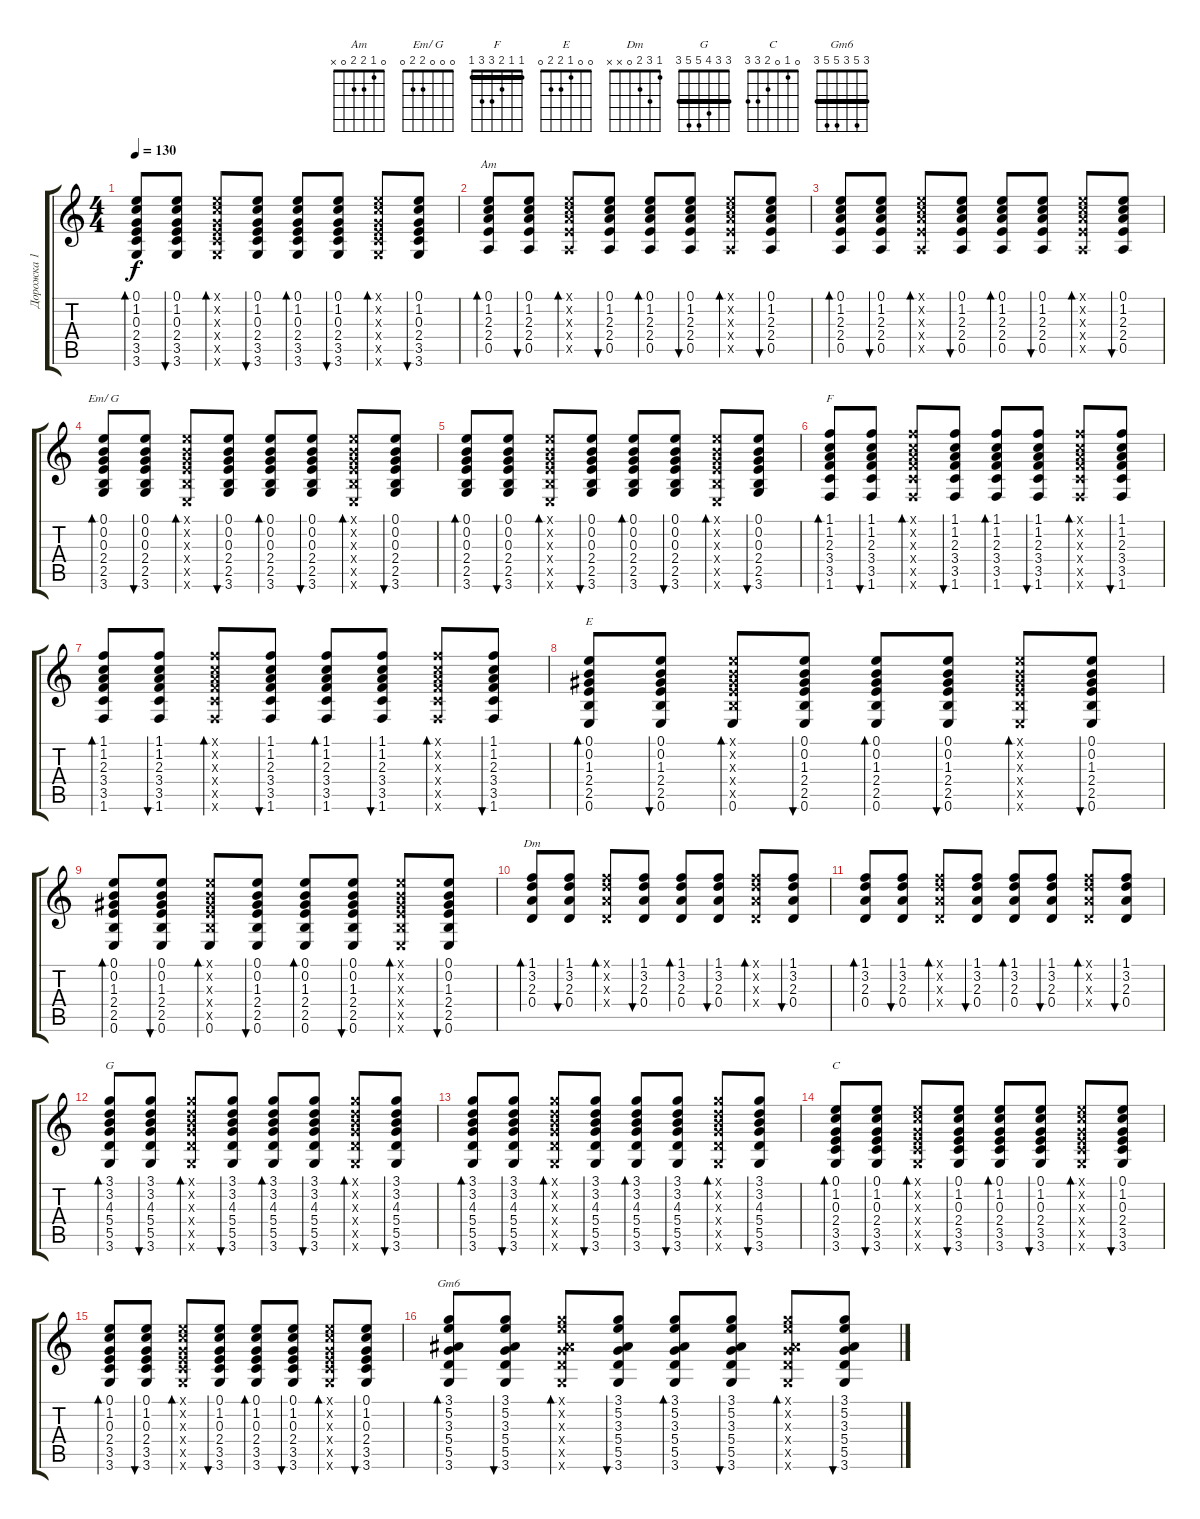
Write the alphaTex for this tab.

\track ("Дорожка 1" "Дорожка 1") {instrument acousticguitarnylon}
\staff {score tabs}
\tuning (E4 B3 G3 D3 A2 E2) {hide}
\chord ("Am" 0 1 2 2 0 x)
\chord ("Em/ G" 0 0 0 2 2 0)
\chord ("F" 1 1 2 3 3 1) {barre 1}
\chord ("E" 0 0 1 2 2 0)
\chord ("Dm" 1 3 2 0 x x)
\chord ("G" 3 3 4 5 5 3) {barre 3}
\chord ("C" 0 1 0 2 3 3)
\chord ("Gm6" 3 5 3 5 5 3) {barre 3}
\ts (4 4)
\tempo 130
\clef g2
\ks c
(0.1 1.2 0.3 2.4 3.5 3.6).8{bd 30 dy f} (0.1 1.2 0.3 2.4 3.5 3.6).8{bu 30} (0.1{x} 1.2{x} 0.3{x} 2.4{x} 3.5{x} 3.6{x}).8{bd 30} (0.1 1.2 0.3 2.4 3.5 3.6).8{bu 30} (0.1 1.2 0.3 2.4 3.5 3.6).8{bd 30} (0.1 1.2 0.3 2.4 3.5 3.6).8{bu 30} (0.1{x} 1.2{x} 0.3{x} 2.4{x} 3.5{x} 3.6{x}).8{bd 30} (0.1 1.2 0.3 2.4 3.5 3.6).8{bu 30} |
(0.1 1.2 2.3 2.4 0.5).8{bd 30 ch "Am"} (0.1 1.2 2.3 2.4 0.5).8{bu 30} (0.1{x} 1.2{x} 2.3{x} 2.4{x} 0.5{x}).8{bd 30} (0.1 1.2 2.3 2.4 0.5).8{bu 30} (0.1 1.2 2.3 2.4 0.5).8{bd 30} (0.1 1.2 2.3 2.4 0.5).8{bu 30} (0.1{x} 1.2{x} 2.3{x} 2.4{x} 0.5{x}).8{bd 30} (0.1 1.2 2.3 2.4 0.5).8{bu 30} |
(0.1 1.2 2.3 2.4 0.5).8{bd 30} (0.1 1.2 2.3 2.4 0.5).8{bu 30} (0.1{x} 1.2{x} 2.3{x} 2.4{x} 0.5{x}).8{bd 30} (0.1 1.2 2.3 2.4 0.5).8{bu 30} (0.1 1.2 2.3 2.4 0.5).8{bd 30} (0.1 1.2 2.3 2.4 0.5).8{bu 30} (0.1{x} 1.2{x} 2.3{x} 2.4{x} 0.5{x}).8{bd 30} (0.1 1.2 2.3 2.4 0.5).8{bu 30} |
(0.1 0.2 0.3 2.4 2.5 3.6).8{bd 30 ch "Em/ G"} (0.1 0.2 0.3 2.4 2.5 3.6).8{bu 30} (0.1{x} 0.2{x} 0.3{x} 2.4{x} 2.5{x} 0.6{x}).8{bd 30} (0.1 0.2 0.3 2.4 2.5 3.6).8{bu 30} (0.1 0.2 0.3 2.4 2.5 3.6).8{bd 30} (0.1 0.2 0.3 2.4 2.5 3.6).8{bu 30} (0.1{x} 0.2{x} 0.3{x} 2.4{x} 2.5{x} 0.6{x}).8{bd 30} (0.1 0.2 0.3 2.4 2.5 3.6).8{bu 30} |
(0.1 0.2 0.3 2.4 2.5 3.6).8{bd 30} (0.1 0.2 0.3 2.4 2.5 3.6).8{bu 30} (0.1{x} 0.2{x} 0.3{x} 2.4{x} 2.5{x} 0.6{x}).8{bd 30} (0.1 0.2 0.3 2.4 2.5 3.6).8{bu 30} (0.1 0.2 0.3 2.4 2.5 3.6).8{bd 30} (0.1 0.2 0.3 2.4 2.5 3.6).8{bu 30} (0.1{x} 0.2{x} 0.3{x} 2.4{x} 2.5{x} 0.6{x}).8{bd 30} (0.1 0.2 0.3 2.4 2.5 3.6).8{bu 30} |
(1.1 1.2 2.3 3.4 3.5 1.6).8{bd 30 ch "F"} (1.1 1.2 2.3 3.4 3.5 1.6).8{bu 30} (1.1{x} 1.2{x} 2.3{x} 3.4{x} 3.5{x} 1.6{x}).8{bd 30} (1.1 1.2 2.3 3.4 3.5 1.6).8{bu 30} (1.1 1.2 2.3 3.4 3.5 1.6).8{bd 30} (1.1 1.2 2.3 3.4 3.5 1.6).8{bu 30} (1.1{x} 1.2{x} 2.3{x} 3.4{x} 3.5{x} 1.6{x}).8{bd 30} (1.1 1.2 2.3 3.4 3.5 1.6).8{bu 30} |
(1.1 1.2 2.3 3.4 3.5 1.6).8{bd 30} (1.1 1.2 2.3 3.4 3.5 1.6).8{bu 30} (1.1{x} 1.2{x} 2.3{x} 3.4{x} 3.5{x} 1.6{x}).8{bd 30} (1.1 1.2 2.3 3.4 3.5 1.6).8{bu 30} (1.1 1.2 2.3 3.4 3.5 1.6).8{bd 30} (1.1 1.2 2.3 3.4 3.5 1.6).8{bu 30} (1.1{x} 1.2{x} 2.3{x} 3.4{x} 3.5{x} 1.6{x}).8{bd 30} (1.1 1.2 2.3 3.4 3.5 1.6).8{bu 30} |
(0.1 0.2 1.3 2.4 2.5 0.6).8{bd 30 ch "E"} (0.1 0.2 1.3 2.4 2.5 0.6).8{bu 30} (0.1{x} 0.2{x} 1.3{x} 2.4{x} 2.5{x} 0.6).8{bd 30} (0.1 0.2 1.3 2.4 2.5 0.6).8{bu 30} (0.1 0.2 1.3 2.4 2.5 0.6).8{bd 30} (0.1 0.2 1.3 2.4 2.5 0.6).8{bu 30} (0.1{x} 0.2{x} 1.3{x} 2.4{x} 2.5{x} 0.6{x}).8{bd 30} (0.1 0.2 1.3 2.4 2.5 0.6).8{bu 30} |
(0.1 0.2 1.3 2.4 2.5 0.6).8{bd 30} (0.1 0.2 1.3 2.4 2.5 0.6).8{bu 30} (0.1{x} 0.2{x} 1.3{x} 2.4{x} 2.5{x} 0.6).8{bd 30} (0.1 0.2 1.3 2.4 2.5 0.6).8{bu 30} (0.1 0.2 1.3 2.4 2.5 0.6).8{bd 30} (0.1 0.2 1.3 2.4 2.5 0.6).8{bu 30} (0.1{x} 0.2{x} 1.3{x} 2.4{x} 2.5{x} 0.6{x}).8{bd 30} (0.1 0.2 1.3 2.4 2.5 0.6).8{bu 30} |
(1.1 3.2 2.3 0.4).8{bd 30 ch "Dm"} (1.1 3.2 2.3 0.4).8{bu 30} (1.1{x} 3.2{x} 2.3{x} 0.4{x}).8{bd 30} (1.1 3.2 2.3 0.4).8{bu 30} (1.1 3.2 2.3 0.4).8{bd 30} (1.1 3.2 2.3 0.4).8{bu 30} (1.1{x} 3.2{x} 2.3{x} 0.4{x}).8{bd 30} (1.1 3.2 2.3 0.4).8{bu 30} |
(1.1 3.2 2.3 0.4).8{bd 30} (1.1 3.2 2.3 0.4).8{bu 30} (1.1{x} 3.2{x} 2.3{x} 0.4{x}).8{bd 30} (1.1 3.2 2.3 0.4).8{bu 30} (1.1 3.2 2.3 0.4).8{bd 30} (1.1 3.2 2.3 0.4).8{bu 30} (1.1{x} 3.2{x} 2.3{x} 0.4{x}).8{bd 30} (1.1 3.2 2.3 0.4).8{bu 30} |
(3.1 3.2 4.3 5.4 5.5 3.6).8{bd 30 ch "G"} (3.1 3.2 4.3 5.4 5.5 3.6).8{bu 30} (3.1{x} 3.2{x} 4.3{x} 5.4{x} 5.5{x} 3.6{x}).8{bd 30} (3.1 3.2 4.3 5.4 5.5 3.6).8{bu 30} (3.1 3.2 4.3 5.4 5.5 3.6).8{bd 30} (3.1 3.2 4.3 5.4 5.5 3.6).8{bu 30} (3.1{x} 3.2{x} 4.3{x} 5.4{x} 5.5{x} 3.6{x}).8{bd 30} (3.1 3.2 4.3 5.4 5.5 3.6).8{bu 30} |
(3.1 3.2 4.3 5.4 5.5 3.6).8{bd 30} (3.1 3.2 4.3 5.4 5.5 3.6).8{bu 30} (3.1{x} 3.2{x} 4.3{x} 5.4{x} 5.5{x} 3.6{x}).8{bd 30} (3.1 3.2 4.3 5.4 5.5 3.6).8{bu 30} (3.1 3.2 4.3 5.4 5.5 3.6).8{bd 30} (3.1 3.2 4.3 5.4 5.5 3.6).8{bu 30} (3.1{x} 3.2{x} 4.3{x} 5.4{x} 5.5{x} 3.6{x}).8{bd 30} (3.1 3.2 4.3 5.4 5.5 3.6).8{bu 30} |
(0.1 1.2 0.3 2.4 3.5 3.6).8{bd 30 ch "C"} (0.1 1.2 0.3 2.4 3.5 3.6).8{bu 30} (0.1{x} 1.2{x} 0.3{x} 2.4{x} 3.5{x} 3.6{x}).8{bd 30} (0.1 1.2 0.3 2.4 3.5 3.6).8{bu 30} (0.1 1.2 0.3 2.4 3.5 3.6).8{bd 30} (0.1 1.2 0.3 2.4 3.5 3.6).8{bu 30} (0.1{x} 1.2{x} 0.3{x} 2.4{x} 3.5{x} 3.6{x}).8{bd 30} (0.1 1.2 0.3 2.4 3.5 3.6).8{bu 30} |
(0.1 1.2 0.3 2.4 3.5 3.6).8{bd 30} (0.1 1.2 0.3 2.4 3.5 3.6).8{bu 30} (0.1{x} 1.2{x} 0.3{x} 2.4{x} 3.5{x} 3.6{x}).8{bd 30} (0.1 1.2 0.3 2.4 3.5 3.6).8{bu 30} (0.1 1.2 0.3 2.4 3.5 3.6).8{bd 30} (0.1 1.2 0.3 2.4 3.5 3.6).8{bu 30} (0.1{x} 1.2{x} 0.3{x} 2.4{x} 3.5{x} 3.6{x}).8{bd 30} (0.1 1.2 0.3 2.4 3.5 3.6).8{bu 30} |
(3.1 5.2 3.3 5.4 5.5 3.6).8{bd 30 ch "Gm6"} (3.1 5.2 3.3 5.4 5.5 3.6).8{bu 30} (3.1{x} 5.2{x} 3.3{x} 5.4{x} 5.5{x} 3.6{x}).8{bd 30} (3.1 5.2 3.3 5.4 5.5 3.6).8{bu 30} (3.1 5.2 3.3 5.4 5.5 3.6).8{bd 30} (3.1 5.2 3.3 5.4 5.5 3.6).8{bu 30} (3.1{x} 5.2{x} 3.3{x} 5.4{x} 5.5{x} 3.6{x}).8{bd 30} (3.1 5.2 3.3 5.4 5.5 3.6).8{bu 30}
